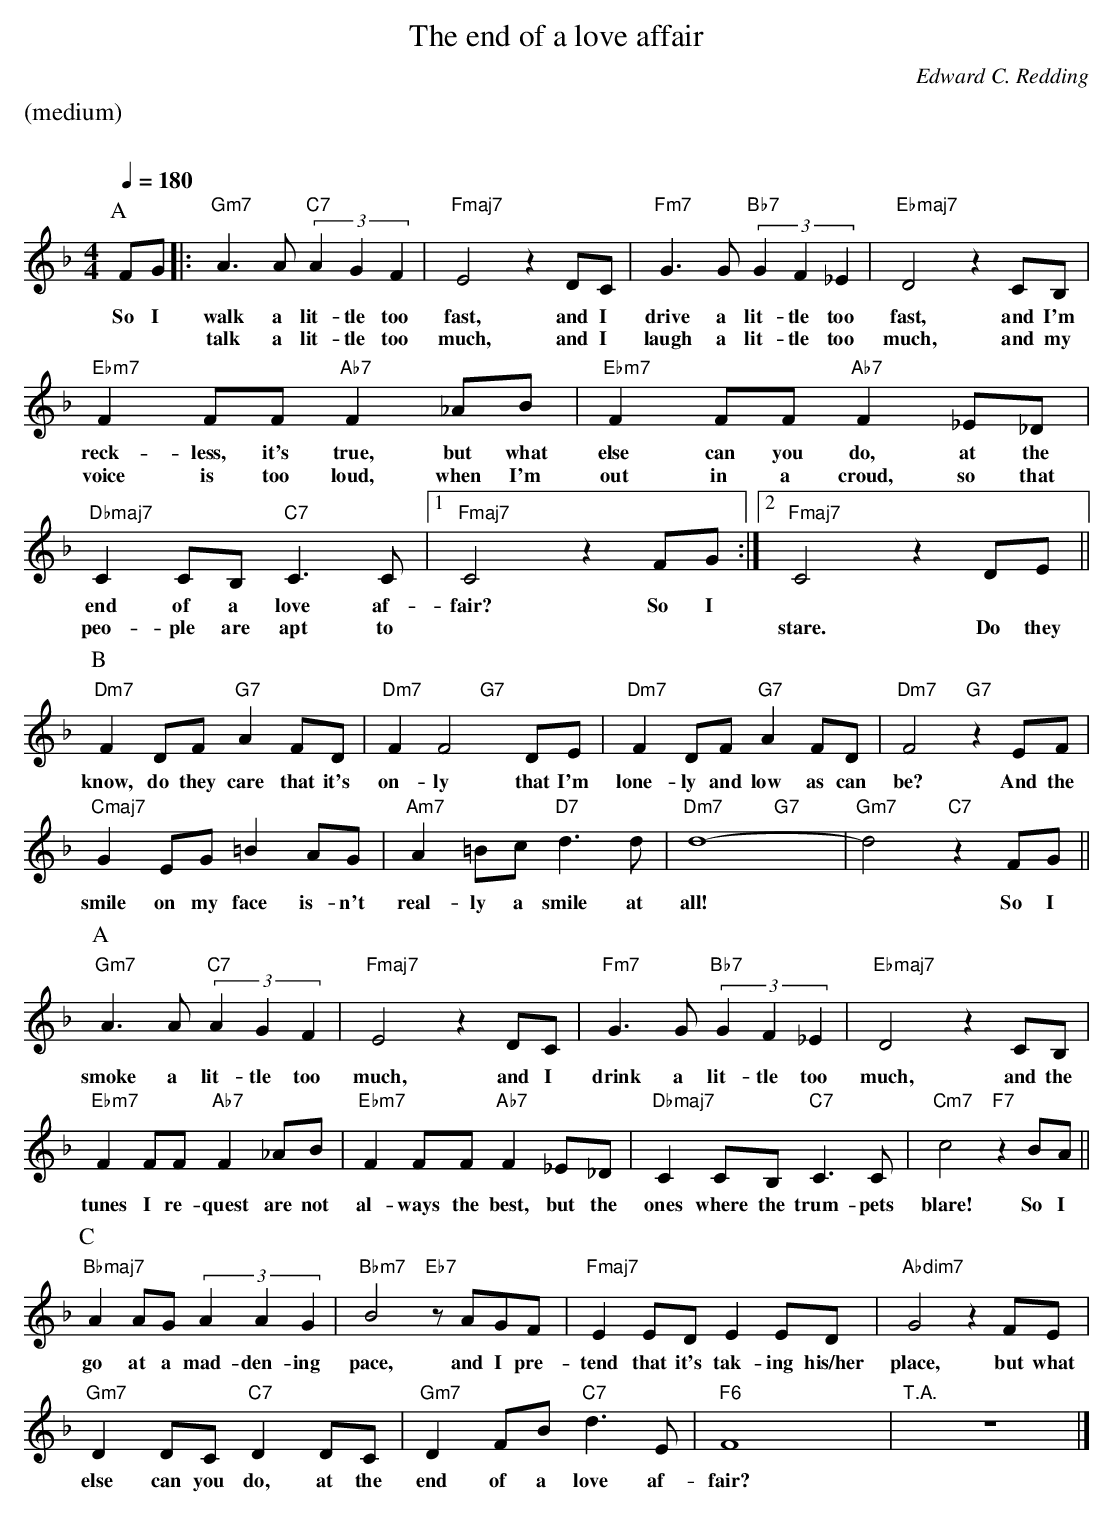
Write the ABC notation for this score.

X:1
T:The end of a love affair
M:4/4
L:1/4
C:Edward C. Redding
Q:1/4=180
%%staves (chords melody)
K:F
%%text (medium)
%%vskip 20
P:A
V:chords
x |: "Gm7"x2 "C7"x2 | "Fmaj7"x2 x2 | "Fm7"x2 "Bb7"x2 | "Ebmaj7"x2 x2 |
"Ebm7"x2 "Ab7"x2 | "Ebm7"x2 "Ab7"x2 | "Dbmaj7"x2 "C7"x2 |[1 "Fmaj7"x2 x2 :|[2 "Fmaj7"x2 x2 ||
V:melody
F/G/ |: A>A (3AGF | E2 zD/C/ | G>G (3GF_E | D2zC/B,/ |
w:So I walk a lit-tle too fast, and I drive a lit-tle too fast, and I'm
w:**talk a lit-tle too much, and I laugh a lit-tle too much, and my
FF/F/ F_A/B/ | FF/F/ F_E/_D/ | CC/B,/ C>C |[1 C2 zF/G/ :|[2 C2 zD/E/ ||
w:reck-less, it's true, but what else can you do, at the end of a love af-fair? So I***
w:voice is too loud, when I'm out in a croud, so that peo-ple are apt to*** stare. Do they
P:B
V:chords
"Dm7"x2 "G7"x2 | "Dm7"x2 "G7"x2 | "Dm7"x2 "G7"x2 | "Dm7"x2 "G7"x2 |
"Cmaj7"x2 x2 | "Am7"x2 "D7"x2 | "Dm7"x2 "G7"x2 | "Gm7"x2 "C7"x2 ||
V:melody
FD/F/ AF/D/ | FF2D/E/ | FD/F/ AF/D/ | F2zE/F/ |
w:know, do they care that it's on-ly that I'm lone-ly and low as can be? And the
GE/G/ =BA/G/ | A=B/c/ d>d | d4- | d2 zF/G/ ||
w:smile on my face is-n't real-ly a smile at all!* So I
P:A
V:chords
"Gm7"x2 "C7"x2 | "Fmaj7"x2 x2 | "Fm7"x2 "Bb7"x2 | "Ebmaj7"x2 x2 |
"Ebm7"x2 "Ab7"x2 | "Ebm7"x2 "Ab7"x2 | "Dbmaj7"x2 "C7"x2 | "Cm7"x2 "F7"x2 ||
V:melody
A>A (3AGF | E2 zD/C/ | G>G (3GF_E | D2zC/B,/ |
w:smoke a lit-tle too much, and I drink a lit-tle too much, and the
FF/F/ F_A/B/ | FF/F/ F_E/_D/ | CC/B,/ C>C | c2 zB/A/ ||
w:tunes I re-quest are not al-ways the best, but the ones where the trum-pets blare! So I
P:C
V:chords
"Bbmaj7"x2 x2 | "Bbm7"x2 "Eb7"x2 | "Fmaj7"x2 x2 | "Abdim7"x2 x2 |
"Gm7"x2 "C7"x2 | "Gm7"x2 "C7"x2 | "F6"x2 x2 | "T.A."x2 x2 |]
V:melody
AA/G/ (3AAG | B2 z/A/G/F/ | EE/D/ EE/D/ | G2 zF/E/ |
w:go at a mad-den-ing pace, and I pre-tend that it's tak-ing his/her place, but what
DD/C/ DD/C/ | DF/B/ d>E | F4 | z4 |]
w:else can you do, at the end of a love af-fair?
